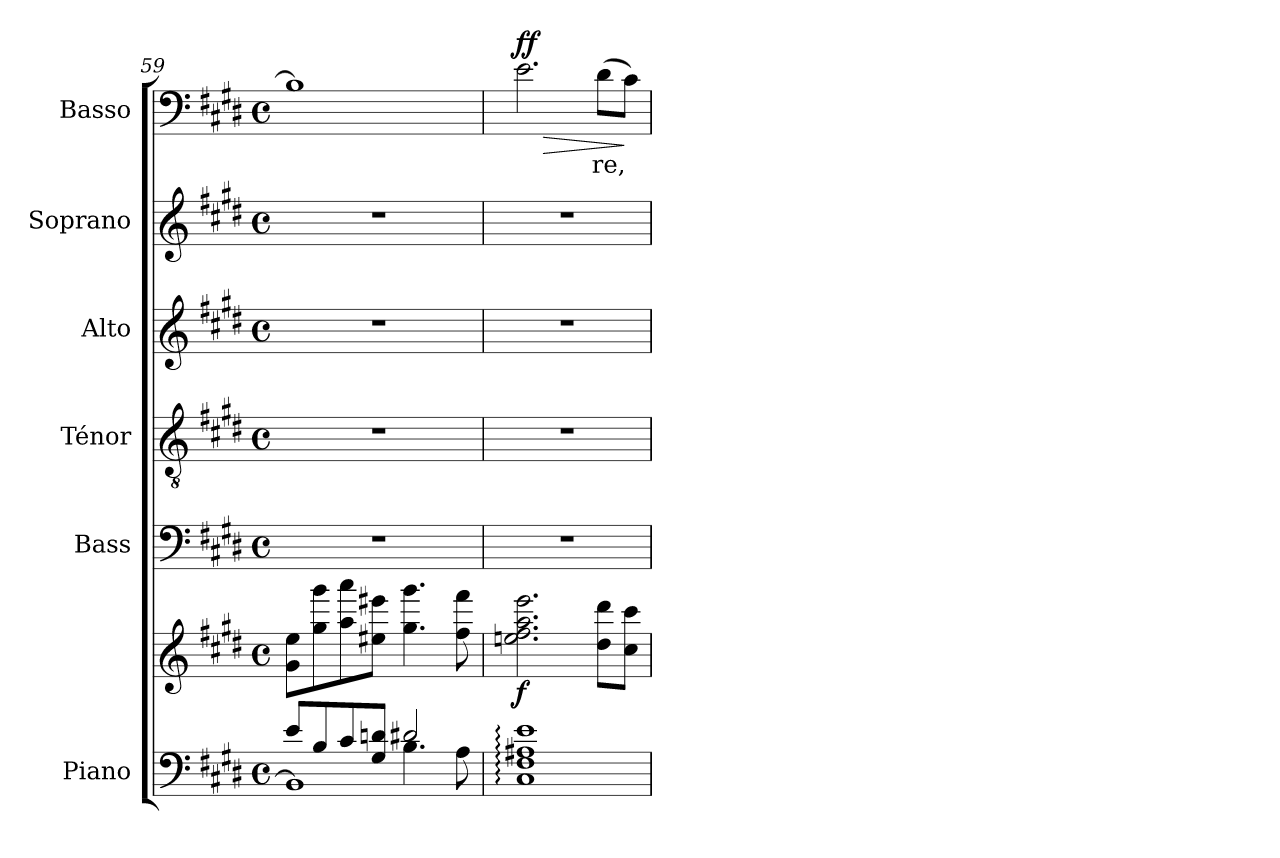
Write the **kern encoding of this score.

**kern	**kern	**dynam	**kern	**kern	**kern	**kern	**kern	**text	**dynam
*part6	*part6	*part6	*part5	*part4	*part3	*part2	*part1	*part1	*part1
*staff7	*staff6	*staff6/7	*staff5	*staff4	*staff3	*staff2	*staff1	*staff1	*staff1
*I"Piano	*	*	*I"Bass	*I"Ténor	*I"Alto	*I"Soprano	*I"Basso	*	*
*I'Pno.	*	*	*I'B.	*I'T.	*I'A.	*I'S.	*I'B	*	*
*clefF4	*clefG2	*	*clefF4	*clefGv2	*clefG2	*clefG2	*clefF4	*	*
*k[f#c#g#d#]	*k[f#c#g#d#]	*	*k[f#c#g#d#]	*k[f#c#g#d#]	*k[f#c#g#d#]	*k[f#c#g#d#]	*k[f#c#g#d#]	*	*
*M4/4	*M4/4	*	*M4/4	*M4/4	*M4/4	*M4/4	*M4/4	*	*
*met(c)	*met(c)	*	*met(c)	*met(c)	*met(c)	*met(c)	*met(c)	*	*
=59	=59	=59	=59	=59	=59	=59	=59	=59	=59
*^	*	*	*	*	*	*	*	*	*
*	*^	*	*	*	*	*	*	*	*	*
8e/L	1BB]	2ryy	8g#\ 8ee\L	.	1r	1r	1r	1r	1B]	.	.
8B/	.	.	8gg#\ 8ggg#\	.	.	.	.	.	.	.	.
8c#/	.	.	8aa\ 8aaa\	.	.	.	.	.	.	.	.
8G#/ 8dn/J	.	.	8ee#X\ 8eee#X\J	.	.	.	.	.	.	.	.
2d#X/	.	4.B\	4.gg#\ 4.ggg#\	.	.	.	.	.	.	.	.
.	.	8A\	8ff#\ 8fff#\	.	.	.	.	.	.	.	.
=60	=60	=60	=60	=60	=60	=60	=60	=60	=60	=60	=60
!	!	!	!	!LO:DY:b	!	!	!	!	!	!	!LO:HP:b
!	!	!	!	!	!	!	!	!	!	!	!LO:DY:n=1:a
*v	*v	*v	*	*	*	*	*	*	*	*	*
1C#: 1F#: 1A#X: 1e:	2.een\ 2.ff#\ 2.aa\ 2.eee\	f	1r	1r	1r	1r	2.e\	.	> ff
!	!	!	!	!	!	!	!	!LO:LY:b	!
.	8dd#\ 8ddd#\L	.	.	.	.	.	(>8d#\L	-re,	.
.	8cc#\ 8ccc#\J	.	.	.	.	.	8c#\J)	.	]
=	=	=	=	=	=	=	=	=	=
*-	*-	*-	*-	*-	*-	*-	*-	*-	*-
